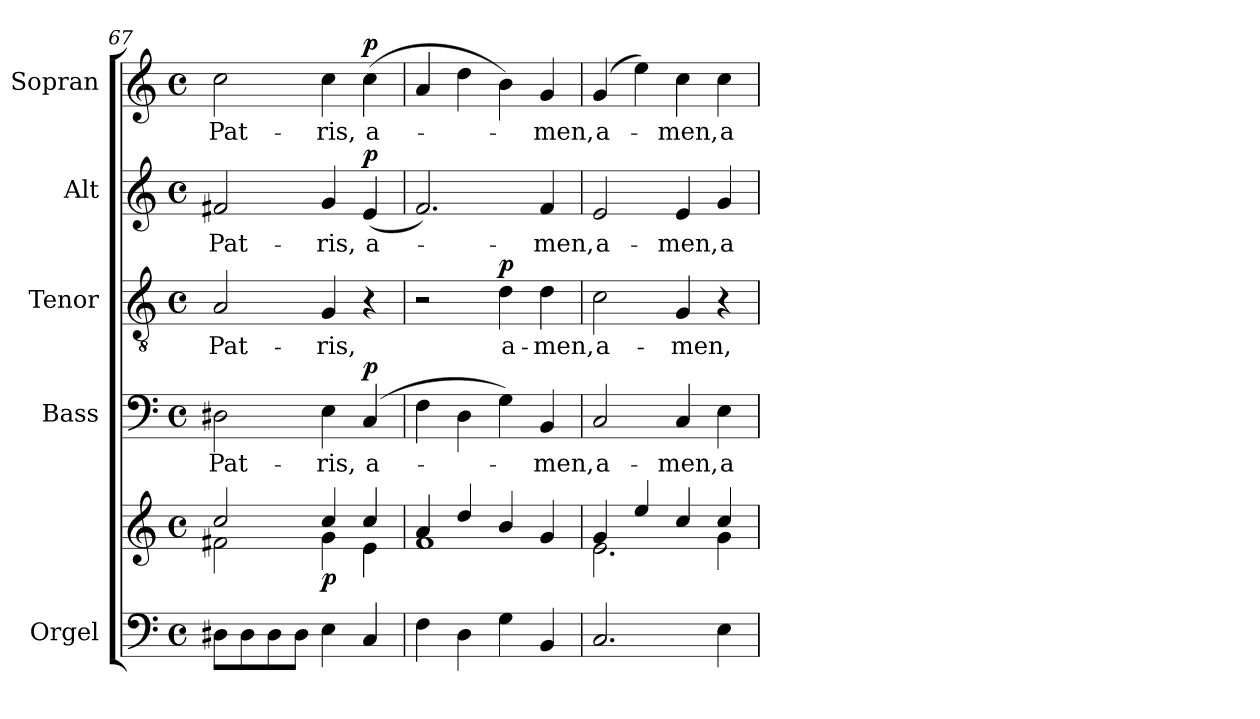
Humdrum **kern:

**kern	**kern	**dynam	**kern	**text	**dynam	**kern	**text	**dynam	**kern	**text	**dynam	**kern	**text	**dynam
*part5	*part5	*part5	*part4	*part4	*part4	*part3	*part3	*part3	*part2	*part2	*part2	*part1	*part1	*part1
*staff6	*staff5	*staff5/6	*staff4	*staff4	*staff4	*staff3	*staff3	*staff3	*staff2	*staff2	*staff2	*staff1	*staff1	*staff1
*I"Orgel	*	*	*I"Bass	*	*	*I"Tenor	*	*	*I"Alt	*	*	*I"Sopran	*	*
*I'Org.	*	*	*I'B.	*	*	*I'T.	*	*	*I'A.	*	*	*I'S.	*	*
*clefF4	*clefG2	*	*clefF4	*	*	*clefGv2	*	*	*clefG2	*	*	*clefG2	*	*
*k[]	*k[]	*	*k[]	*	*	*k[]	*	*	*k[]	*	*	*k[]	*	*
*C:	*C:	*	*C:	*	*	*C:	*	*	*C:	*	*	*C:	*	*
*M4/4	*M4/4	*	*M4/4	*	*	*M4/4	*	*	*M4/4	*	*	*M4/4	*	*
*met(c)	*met(c)	*	*met(c)	*	*	*met(c)	*	*	*met(c)	*	*	*met(c)	*	*
=67	=67	=67	=67	=67	=67	=67	=67	=67	=67	=67	=67	=67	=67	=67
*	*^	*	*	*	*	*	*	*	*	*	*	*	*	*
!	!	!	!	!	!LO:LY:b	!	!	!LO:LY:b	!	!	!LO:LY:b	!	!	!LO:LY:b	!
8D#X\L	2cc/	2f#X\	.	2D#X\	Pat-	.	2A/	Pat-	.	2f#X/	Pat-	.	2cc\	Pat-	.
8D#\	.	.	.	.	.	.	.	.	.	.	.	.	.	.	.
8D#\	.	.	.	.	.	.	.	.	.	.	.	.	.	.	.
8D#\J	.	.	.	.	.	.	.	.	.	.	.	.	.	.	.
!	!	!	!LO:DY:b	!	!LO:LY:b	!	!	!LO:LY:b	!	!	!LO:LY:b	!	!	!LO:LY:b	!
4E\	4cc/	4g\	p	4E\	-ris,	.	4G/	-ris,	.	4g/	-ris,	.	4cc\	-ris,	.
!	!	!	!	!	!LO:LY:b	!LO:DY:a	!	!	!	!	!LO:LY:b	!LO:DY:a	!	!LO:LY:b	!LO:DY:a
4C/	4cc/	4e\	.	(4C/	a-	p	4r	.	.	(<4e/	a-	p	(>4cc\	a-	p
=68	=68	=68	=68	=68	=68	=68	=68	=68	=68	=68	=68	=68	=68	=68	=68
4F\	4a/	1f	.	4F\	.	.	2r	.	.	2.f/)	.	.	4a/	.	.
4D\	4dd/	.	.	4D\	.	.	.	.	.	.	.	.	4dd\	.	.
!	!	!	!	!	!	!	!	!LO:LY:b	!LO:DY:a	!	!	!	!	!	!
4G\	4b/	.	.	4G\)	.	.	4d\	a-	p	.	.	.	4b\)	.	.
!	!	!	!	!	!LO:LY:b	!	!	!LO:LY:b	!	!	!LO:LY:b	!	!	!LO:LY:b	!
4BB/	4g/	.	.	4BB/	-men,	.	4d\	-men,	.	4f/	-men,	.	4g/	-men,	.
!!LO:PB:g=z
=69	=69	=69	=69	=69	=69	=69	=69	=69	=69	=69	=69	=69	=69	=69	=69
!	!	!	!	!	!LO:LY:b	!	!	!LO:LY:b	!	!	!LO:LY:b	!	!	!LO:LY:b	!
2.C/	4g/	2.e\	.	2C/	a-	.	2c\	a-	.	2e/	a-	.	(4g/	a-	.
.	4ee/	.	.	.	.	.	.	.	.	.	.	.	4ee\)	.	.
!	!	!	!	!	!LO:LY:b	!	!	!LO:LY:b	!	!	!LO:LY:b	!	!	!LO:LY:b	!
.	4cc/	.	.	4C/	-men,	.	4G/	-men,	.	4e/	-men,	.	4cc\	-men,	.
!	!	!	!	!	!LO:LY:b	!	!	!	!	!	!LO:LY:b	!	!	!LO:LY:b	!
4E\	4cc/	4g\	.	4E\	a-	.	4r	.	.	4g/	a-	.	4cc\	a-	.
*	*v	*v	*	*	*	*	*	*	*	*	*	*	*	*	*
=	=	=	=	=	=	=	=	=	=	=	=	=	=	=
*-	*-	*-	*-	*-	*-	*-	*-	*-	*-	*-	*-	*-	*-	*-
